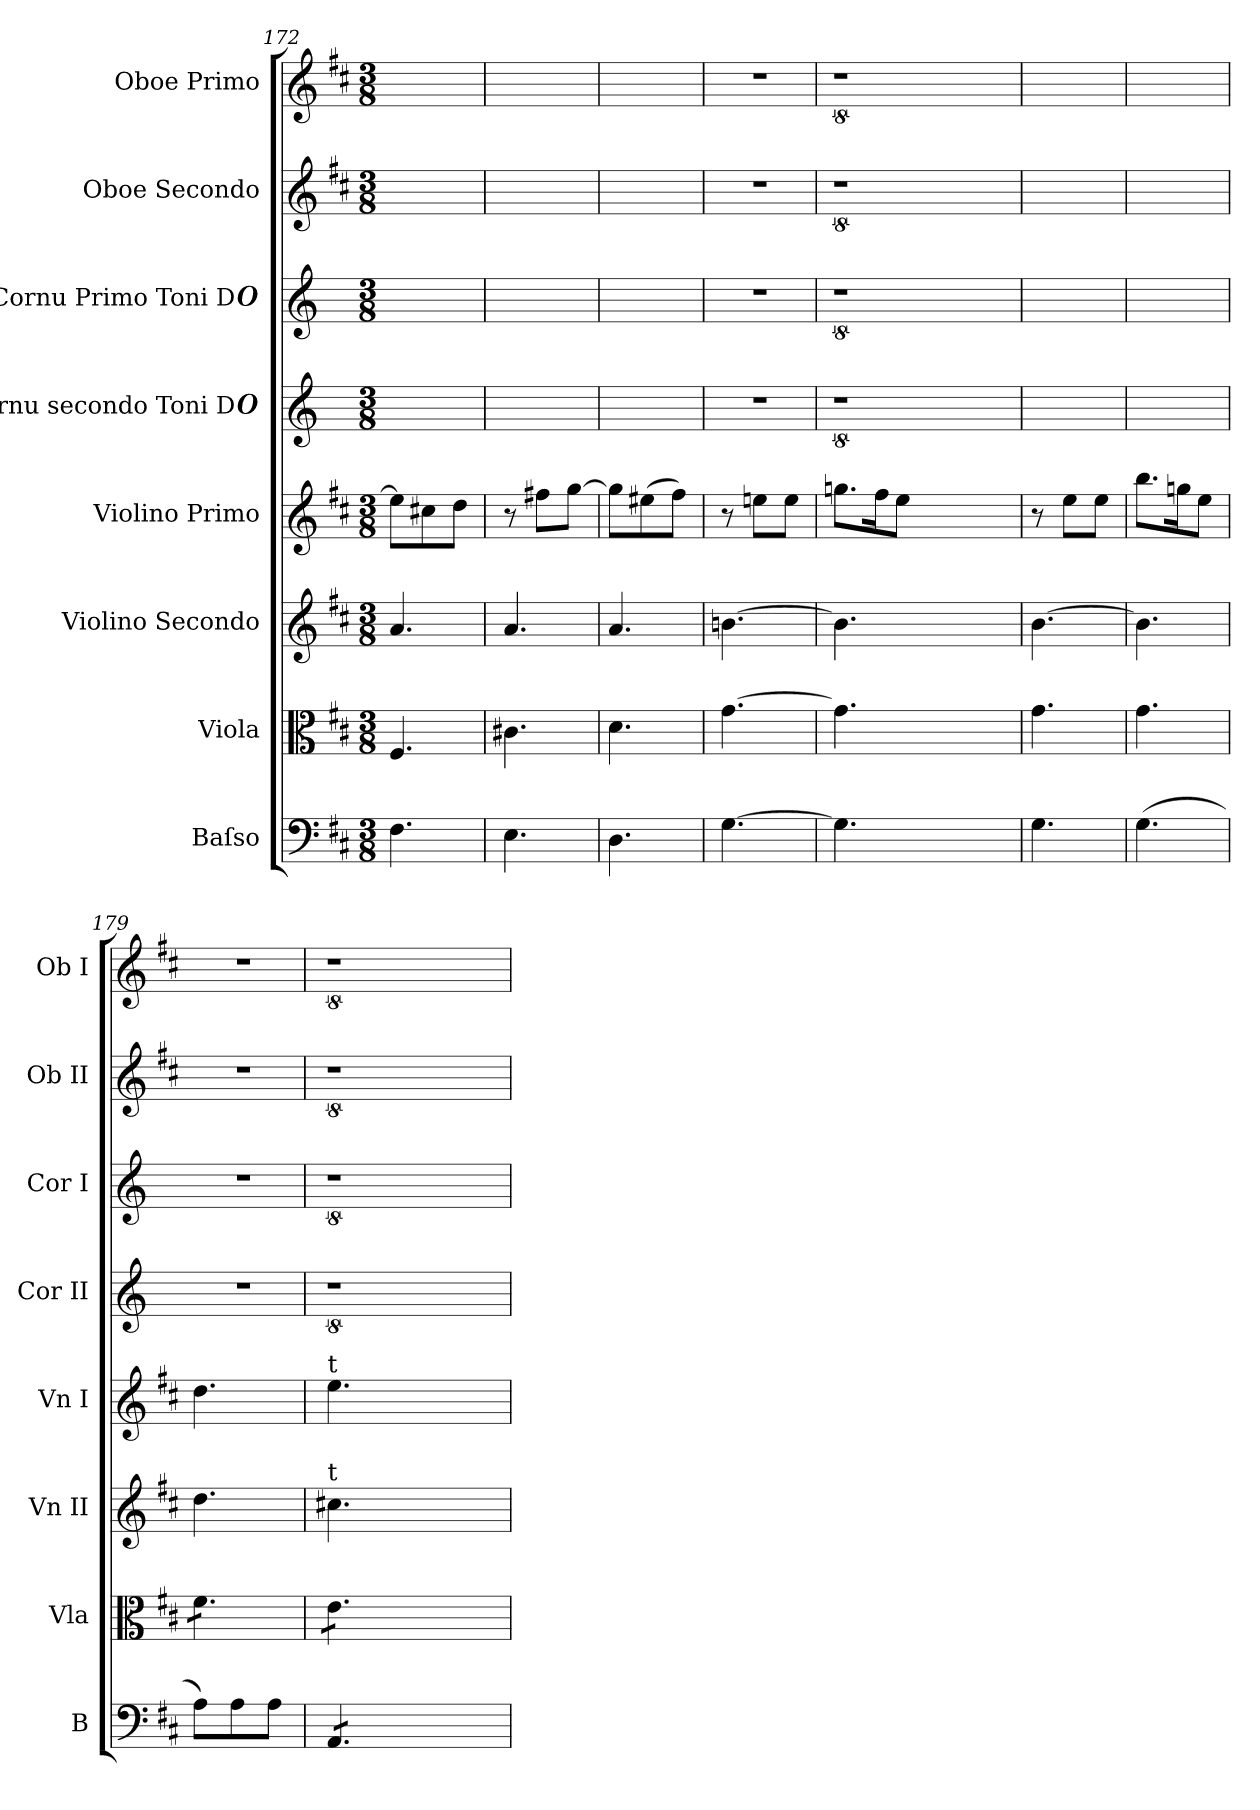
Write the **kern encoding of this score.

**kern	**kern	**kern	**kern	**kern	**kern	**kern	**kern
*part8	*part7	*part6	*part5	*part4	*part3	*part2	*part1
*staff8	*staff7	*staff6	*staff5	*staff4	*staff3	*staff2	*staff1
*I"Baſso	*I"Viola	*I"Violino Secondo	*I"Violino Primo	*I"Cornu secondo Toni D#	*I"Cornu Primo Toni D#	*I"Oboe Secondo	*I"Oboe Primo
*I'B	*I'Vla	*I'Vn II	*I'Vn I	*I'Cor II	*I'Cor I	*I'Ob II	*I'Ob I
*clefF4	*clefC3	*clefG2	*clefG2	*clefG2	*clefG2	*clefG2	*clefG2
*	*	*	*	*ITrd-1c-2	*ITrd-1c-2	*	*
*k[f#c#]	*k[f#c#]	*k[f#c#]	*k[f#c#]	*k[f#c#]	*k[f#c#]	*k[f#c#]	*k[f#c#]
*D:	*D:	*D:	*D:	*	*	*D:	*D:
*M3/8	*M3/8	*M3/8	*M3/8	*M3/8	*M3/8	*M3/8	*M3/8
=172	=172	=172	=172	=172	=172	=172	=172
4.F#\	4.F#/	4.a/	8ee\L]	4.ryy	4.ryy	4.ryy	4.ryy
.	.	.	8cc#X\	.	.	.	.
.	.	.	8dd\J	.	.	.	.
=173	=173	=173	=173	=173	=173	=173	=173
4.E\	4.c#X\	4.a/	8r	4.ryy	4.ryy	4.ryy	4.ryy
.	.	.	8ff#X\L	.	.	.	.
.	.	.	[8gg\J	.	.	.	.
=174	=174	=174	=174	=174	=174	=174	=174
4.D\	4.d\	4.a/	8gg\L]	4.ryy	4.ryy	4.ryy	4.ryy
.	.	.	(8ee#X\	.	.	.	.
.	.	.	8ff#\J)	.	.	.	.
=175	=175	=175	=175	=175	=175	=175	=175
[4.G\	[4.g\	[4.bn\	8r	4.r	4.r	4.r	4.r
.	.	.	8een\L	.	.	.	.
.	.	.	8ee\J	.	.	.	.
=176	=176	=176	=176	=176	=176	=176	=176
4.G\]	4.g\]	4.b\]	8.ggn\L	8%9r	8%9r	8%9r	8%9r
.	.	.	16ff#\K	.	.	.	.
.	.	.	8ee\J	.	.	.	.
2.ryy	2.ryy	2.ryy	2.ryy	.	.	.	.
=177	=177	=177	=177	=177	=177	=177	=177
4.G\	4.g\	[4.b\	8r	4.ryy	4.ryy	4.ryy	4.ryy
.	.	.	8ee\L	.	.	.	.
.	.	.	8ee\J	.	.	.	.
=178	=178	=178	=178	=178	=178	=178	=178
(4.G\	4.g\	4.b\]	8.bb\L	4.ryy	4.ryy	4.ryy	4.ryy
.	.	.	16ggn\K	.	.	.	.
.	.	.	8ee\J	.	.	.	.
=179	=179	=179	=179	=179	=179	=179	=179
*	*tremolo	*	*	*	*	*	*
8A\L)	8f#\L	4.dd\	4.dd\	4.r	4.r	4.r	4.r
8A\	8f#\	.	.	.	.	.	.
8A\J	8f#\J	.	.	.	.	.	.
=180	=180	=180	=180	=180	=180	=180	=180
!	!	!	!LO:TX:a:t=t	!	!	!	!
!	!	!LO:TX:a:t=t	!	!	!	!	!
*tremolo	*	*	*	*	*	*	*
8AA/L	8e\L	4.cc#X\	4.ee\	8%9r	8%9r	8%9r	8%9r
8AA/	8e\	.	.	.	.	.	.
8AA/J	8e\J	.	.	.	.	.	.
*	*Xtremolo	*	*	*	*	*	*
*Xtremolo	*	*	*	*	*	*	*
2.ryy	2.ryy	2.ryy	2.ryy	.	.	.	.
=	=	=	=	=	=	=	=
*-	*-	*-	*-	*-	*-	*-	*-
